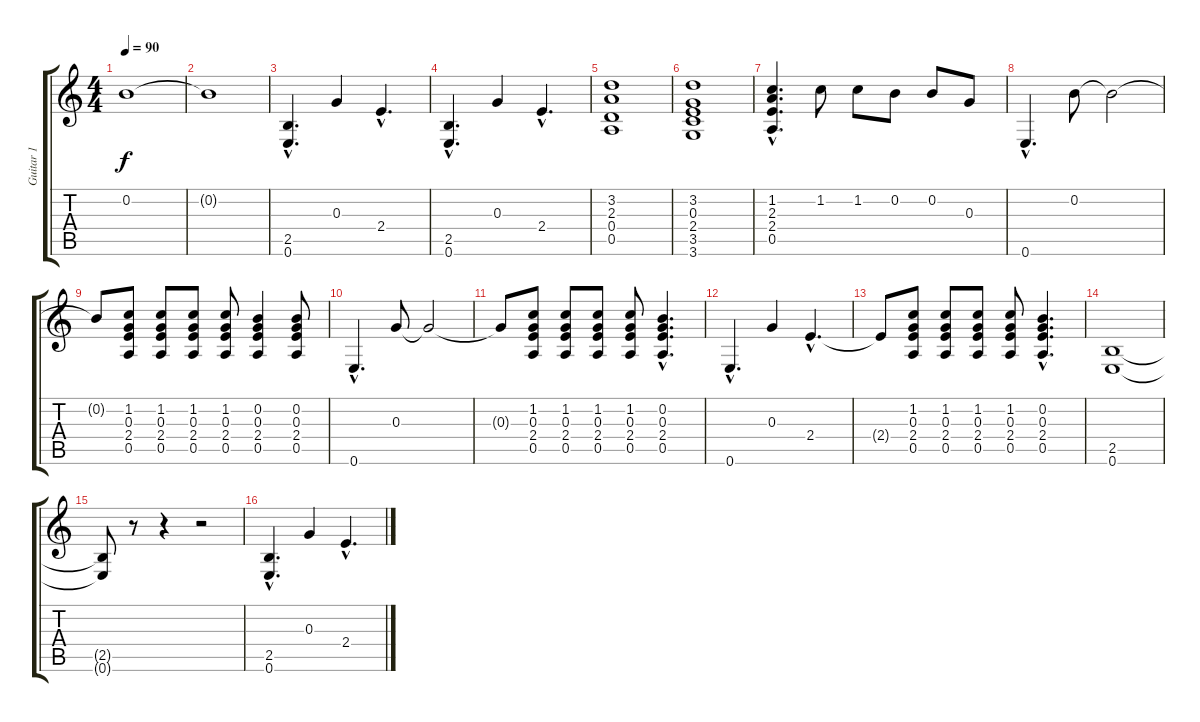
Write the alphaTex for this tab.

\track ("Guitar 1" "Guitar 1") {instrument acousticguitarsteel}
\staff {score tabs}
\tuning (E4 B3 G3 D3 A2 E2) {hide}
\ts (4 4)
\tempo 90
\clef g2
\ks c
0.2{t}.1{dy f} |
0.2{t}.1 |
(2.5{hac} 0.6{hac}).4{d} 0.3.4 2.4{hac}.4{d} |
(2.5{hac} 0.6{hac}).4{d} 0.3.4 2.4{hac}.4{d} |
(3.2 2.3 0.4 0.5).1 |
(3.2 0.3 2.4 3.5 3.6).1 |
(1.2{hac} 2.3{hac} 2.4{hac} 0.5{hac}).4{d} 1.2.8 1.2.8 0.2.8 0.2.8 0.3.8 |
0.6{hac}.4{d} 0.2.8 0.2{t}.2 |
0.2{t}.8 (1.2 0.3 2.4 0.5).8 (1.2 0.3 2.4 0.5).8 (1.2 0.3 2.4 0.5).8 (1.2 0.3 2.4 0.5).8 (0.2 0.3 2.4 0.5).4 (0.2 0.3 2.4 0.5).8 |
0.6{hac}.4{d} 0.3.8 0.3{t}.2 |
0.3{t}.8 (1.2 0.3 2.4 0.5).8 (1.2 0.3 2.4 0.5).8 (1.2 0.3 2.4 0.5).8 (1.2 0.3 2.4 0.5).8 (0.2{hac} 0.3{hac} 2.4{hac} 0.5{hac}).4{d} |
0.6{hac}.4{d} 0.3.4 2.4{hac}.4{d} |
2.4{t}.8 (1.2 0.3 2.4 0.5).8 (1.2 0.3 2.4 0.5).8 (1.2 0.3 2.4 0.5).8 (1.2 0.3 2.4 0.5).8 (0.2{hac} 0.3{hac} 2.4{hac} 0.5{hac}).4{d} |
(2.5 0.6).1 |
(2.5{t} 0.6{t}).8 r.8 r.4 r.2 |
(2.5{hac} 0.6{hac}).4{d} 0.3.4 2.4{hac}.4{d}
